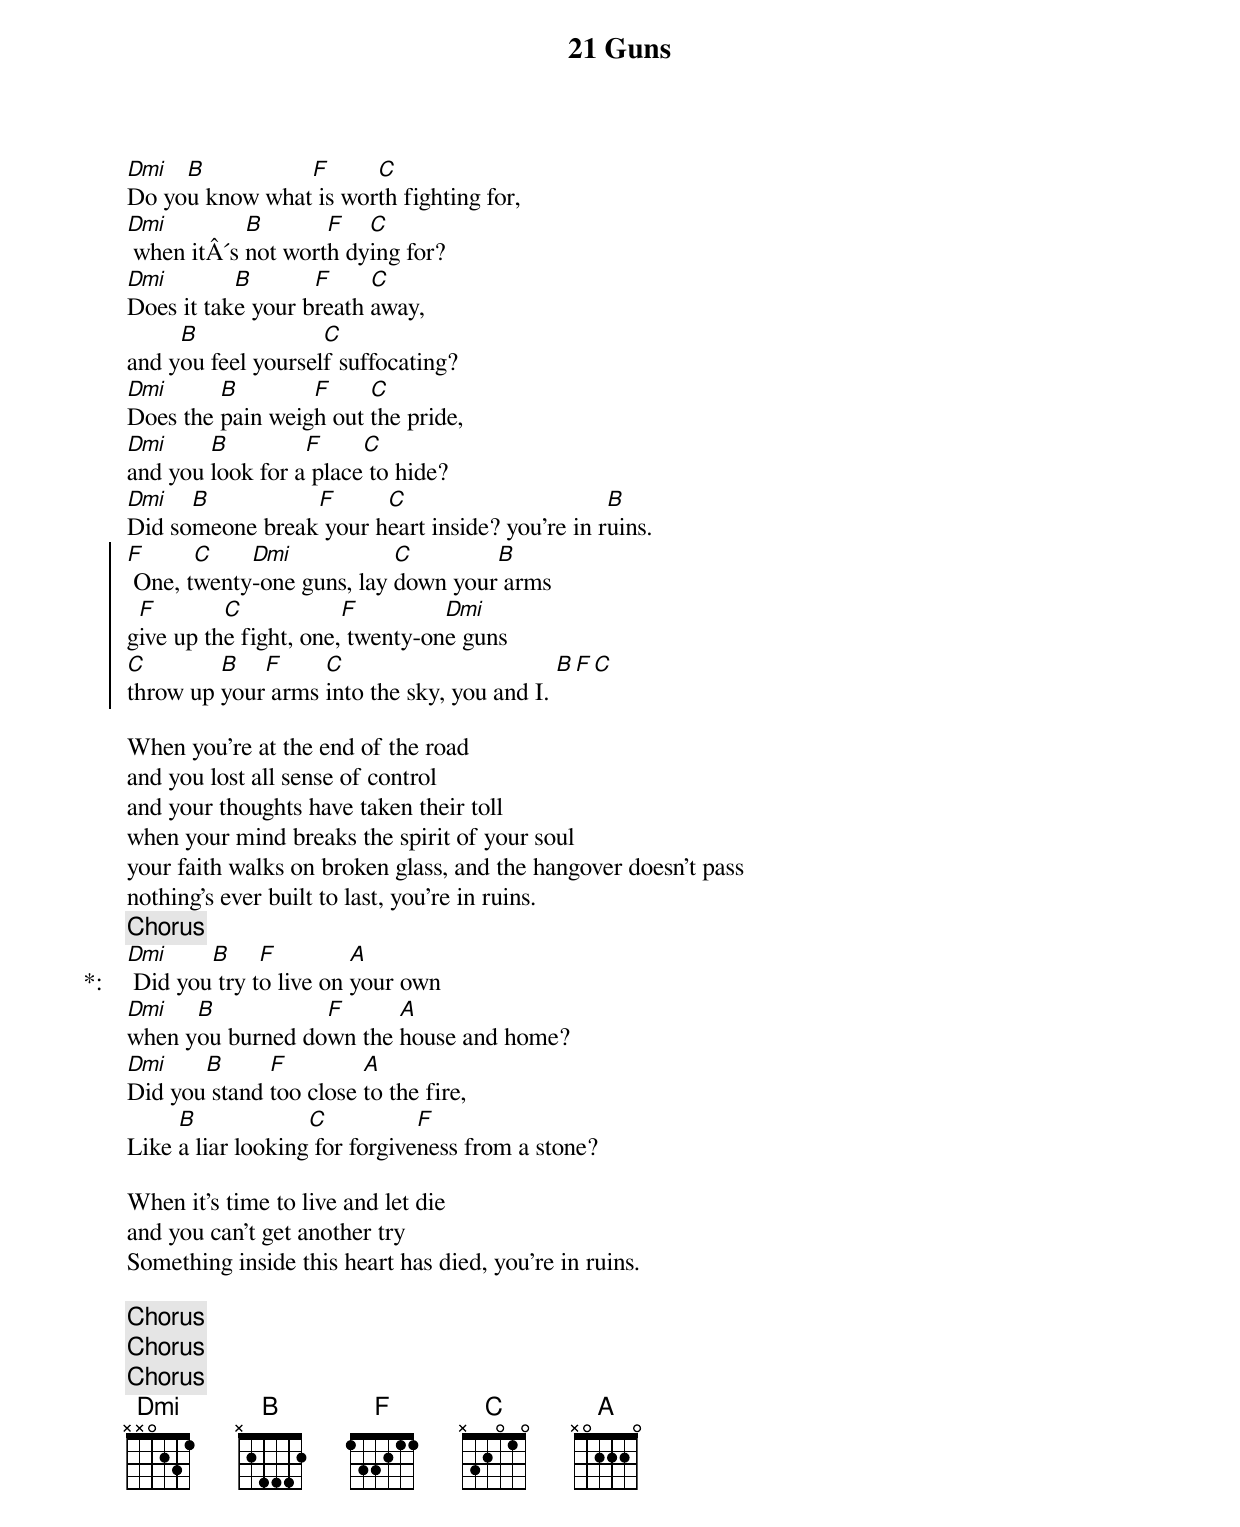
{title: 21 Guns}
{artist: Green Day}

[Dmi]Do yo[B]u know what[F] is wor[C]th fighting for,
[Dmi] when itÂ´s [B]not wort[F]h dy[C]ing for?
[Dmi]Does it tak[B]e your b[F]reath [C]away,
and y[B]ou feel yoursel[C]f suffocating?
[Dmi]Does the [B]pain weig[F]h out [C]the pride,
[Dmi]and you [B]look for a[F] place[C] to hide?
[Dmi]Did so[B]meone break[F] your h[C]eart inside? you're in r[B]uins.
{soc}
[F] One, t[C]wenty[Dmi]-one guns, lay [C]down your[B] arms
g[F]ive up th[C]e fight, one,[F] twenty-on[Dmi]e guns
[C]throw up [B]your[F] arms [C]into the sky, you and I. [B][F][C]
{eoc}

When you're at the end of the road
and you lost all sense of control
and your thoughts have taken their toll
when your mind breaks the spirit of your soul
your faith walks on broken glass, and the hangover doesn't pass
nothing's ever built to last, you're in ruins.
{chorus}
{sov:*:}
[Dmi] Did you[B] try t[F]o live on [A]your own
[Dmi]when y[B]ou burned do[F]wn the [A]house and home?
[Dmi]Did you[B] stand [F]too close [A]to the fire,
Like [B]a liar looking[C] for forgive[F]ness from a stone?
{eov}

When it's time to live and let die
and you can't get another try
Something inside this heart has died, you're in ruins.

{chorus}
{chorus}
{chorus}
